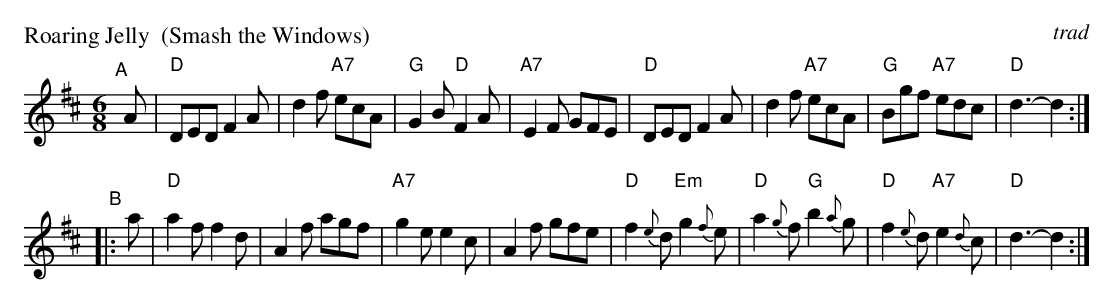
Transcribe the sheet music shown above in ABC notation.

X:1
P: Roaring Jelly  (Smash the Windows)
O: trad
M: 6/8
L: 1/8
K: D
"^A"[|] A \
| "D"DED F2A | d2f "A7"ecA | "G"G2B "D"F2A | "A7"E2F GFE \
| "D"DED F2A | d2f "A7"ecA | "G"Bgf "A7"edc | "D"d3- d2 :|
"^B"|: a \
| "D"a2f f2d | A2f agf | "A7"g2e e2c | A2f gfe \
| "D"f2{e}d "Em"g2{f}e | "D"a2{g}f "G"b2{a}g | "D"f2{e}d "A7"e2{d}c | "D"d3- d2 :|
